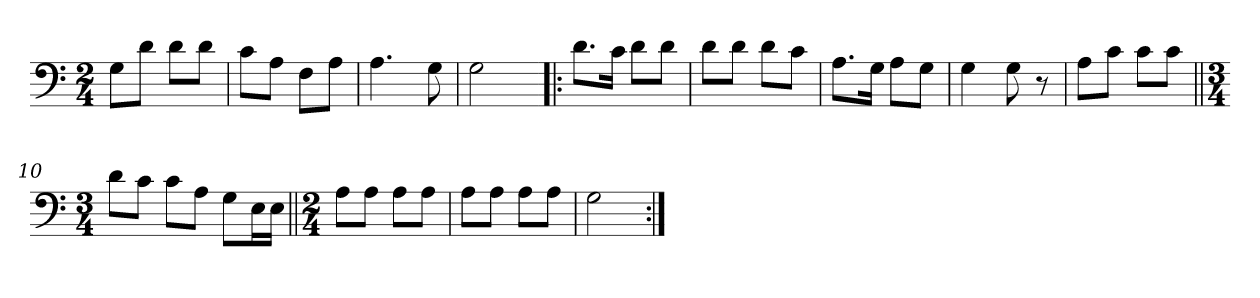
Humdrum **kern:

**kern
*part1
*staff1
*clefF4
*k[]
*M2/4
=1
8G\L
8d\J
8d\L
8d\J
=2
8c\L
8A\J
8F\L
8A\J
=3
4.A\
8G\
=4
2G\
=5!|:
8.d\L
16c\Jk
8d\L
8d\J
=6
8d\L
8d\J
8d\L
8c\J
=7
8.A\L
16G\Jk
8A\L
8G\J
=8
4G\
8G\
8r
=9
8A\L
8c\J
8c\L
8c\J
=10||
*M3/4
8d\L
8c\J
8c\L
8A\J
8G\L
16E\L
16E\JJ
=11||
*M2/4
8A\L
8A\J
8A\L
8A\J
=12
8A\L
8A\J
8A\L
8A\J
=13
2G\
=:|!
*-
